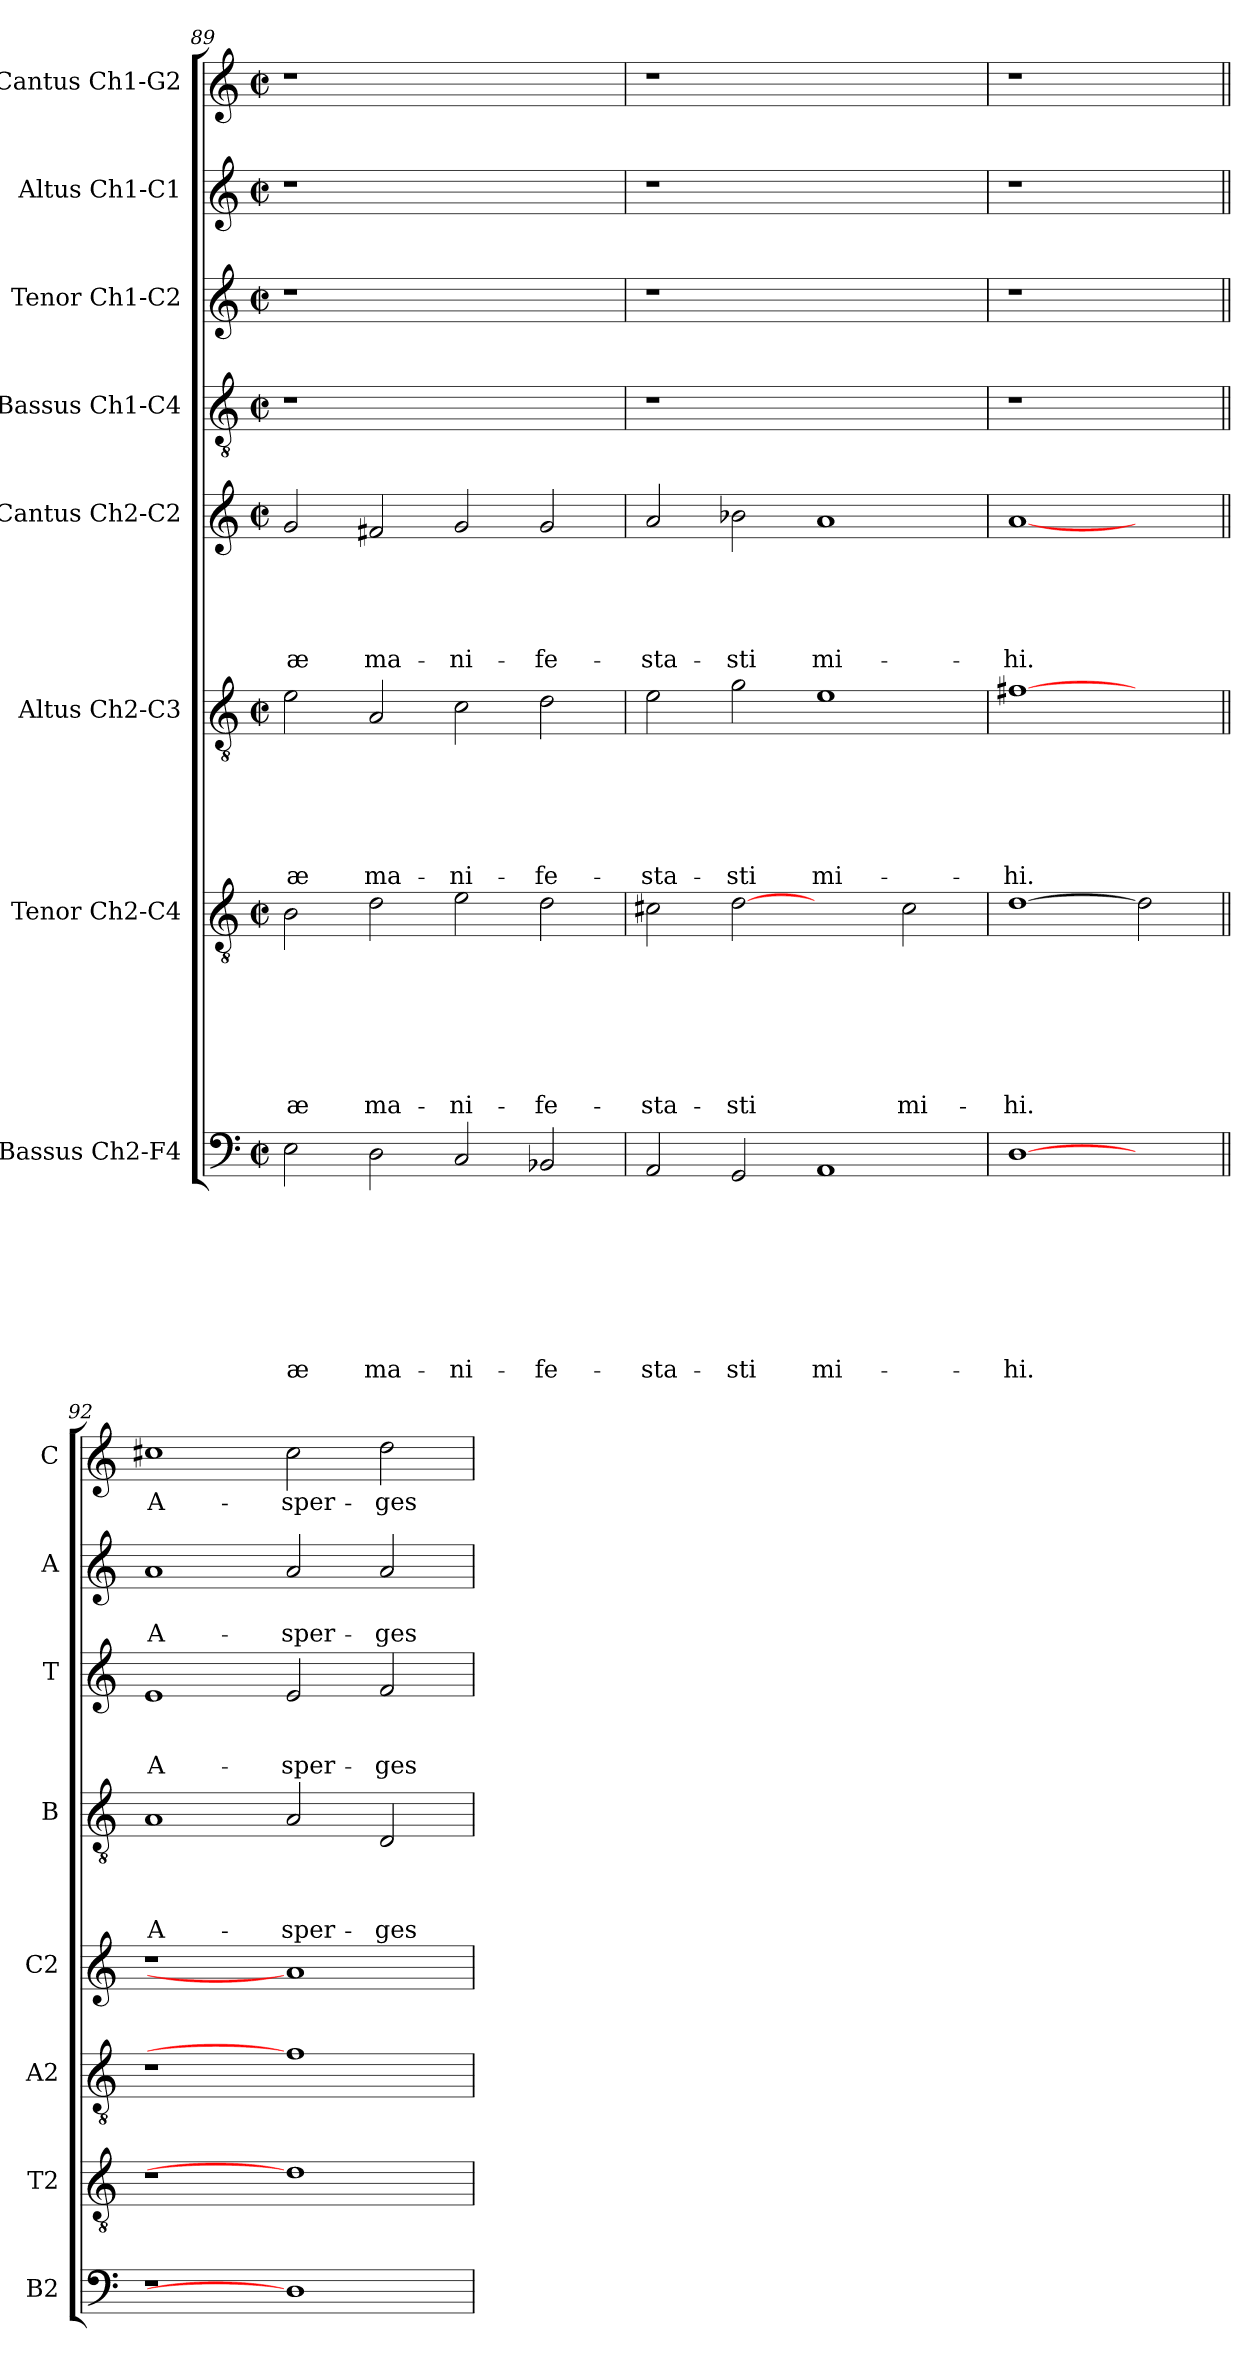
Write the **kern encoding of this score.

**kern	**text	**text	**text	**text	**text	**text	**text	**text	**kern	**text	**text	**text	**text	**text	**text	**text	**kern	**text	**text	**text	**text	**text	**text	**kern	**text	**text	**text	**text	**text	**kern	**text	**text	**text	**text	**kern	**text	**text	**text	**kern	**text	**text	**kern	**text
*part8	*part8	*part8	*part8	*part8	*part8	*part8	*part8	*part8	*part7	*part7	*part7	*part7	*part7	*part7	*part7	*part7	*part6	*part6	*part6	*part6	*part6	*part6	*part6	*part5	*part5	*part5	*part5	*part5	*part5	*part4	*part4	*part4	*part4	*part4	*part3	*part3	*part3	*part3	*part2	*part2	*part2	*part1	*part1
*staff8	*staff8	*staff8	*staff8	*staff8	*staff8	*staff8	*staff8	*staff8	*staff7	*staff7	*staff7	*staff7	*staff7	*staff7	*staff7	*staff7	*staff6	*staff6	*staff6	*staff6	*staff6	*staff6	*staff6	*staff5	*staff5	*staff5	*staff5	*staff5	*staff5	*staff4	*staff4	*staff4	*staff4	*staff4	*staff3	*staff3	*staff3	*staff3	*staff2	*staff2	*staff2	*staff1	*staff1
*I"Bassus Ch2-F4	*	*	*	*	*	*	*	*	*I"Tenor Ch2-C4	*	*	*	*	*	*	*	*I"Altus Ch2-C3	*	*	*	*	*	*	*I"Cantus Ch2-C2	*	*	*	*	*	*I"Bassus Ch1-C4	*	*	*	*	*I"Tenor Ch1-C2	*	*	*	*I"Altus Ch1-C1	*	*	*I"Cantus Ch1-G2	*
*I'B2	*	*	*	*	*	*	*	*	*I'T2	*	*	*	*	*	*	*	*I'A2	*	*	*	*	*	*	*I'C2	*	*	*	*	*	*I'B	*	*	*	*	*I'T	*	*	*	*I'A	*	*	*I'C	*
*clefF4	*	*	*	*	*	*	*	*	*clefGv2	*	*	*	*	*	*	*	*clefGv2	*	*	*	*	*	*	*clefG2	*	*	*	*	*	*clefGv2	*	*	*	*	*clefG2	*	*	*	*clefG2	*	*	*clefG2	*
*k[]	*	*	*	*	*	*	*	*	*k[]	*	*	*	*	*	*	*	*k[]	*	*	*	*	*	*	*k[]	*	*	*	*	*	*k[]	*	*	*	*	*k[]	*	*	*	*k[]	*	*	*k[]	*
*C:	*	*	*	*	*	*	*	*	*C:	*	*	*	*	*	*	*	*C:	*	*	*	*	*	*	*C:	*	*	*	*	*	*C:	*	*	*	*	*C:	*	*	*	*C:	*	*	*C:	*
*M2/2	*	*	*	*	*	*	*	*	*M2/2	*	*	*	*	*	*	*	*M2/2	*	*	*	*	*	*	*M2/2	*	*	*	*	*	*M2/2	*	*	*	*	*M2/2	*	*	*	*M2/2	*	*	*M2/2	*
*met(c|)	*	*	*	*	*	*	*	*	*met(c|)	*	*	*	*	*	*	*	*met(c|)	*	*	*	*	*	*	*met(c|)	*	*	*	*	*	*met(c|)	*	*	*	*	*met(c|)	*	*	*	*met(c|)	*	*	*met(c|)	*
=89	=89	=89	=89	=89	=89	=89	=89	=89	=89	=89	=89	=89	=89	=89	=89	=89	=89	=89	=89	=89	=89	=89	=89	=89	=89	=89	=89	=89	=89	=89	=89	=89	=89	=89	=89	=89	=89	=89	=89	=89	=89	=89	=89
!	!	!	!	!	!	!	!	!LO:LY:b	!	!	!	!	!	!	!	!LO:LY:b	!	!	!	!	!	!	!LO:LY:b	!	!	!	!	!	!LO:LY:b	!	!	!	!	!	!	!	!	!	!	!	!	!	!
2E\	.	.	.	.	.	.	.	-æ	2B\	.	.	.	.	.	.	-æ	2e\	.	.	.	.	.	-æ	2g/	.	.	.	.	-æ	1r	.	.	.	.	1r	.	.	.	1r	.	.	1r	.
!	!	!	!	!	!	!	!	!LO:LY:b	!	!	!	!	!	!	!	!LO:LY:b	!	!	!	!	!	!	!LO:LY:b	!	!	!	!	!	!LO:LY:b	!	!	!	!	!	!	!	!	!	!	!	!	!	!
2D\	.	.	.	.	.	.	.	ma-	2d\	.	.	.	.	.	.	ma-	2A/	.	.	.	.	.	ma-	2f#X/	.	.	.	.	ma-	.	.	.	.	.	.	.	.	.	.	.	.	.	.
!	!	!	!	!	!	!	!	!LO:LY:b	!	!	!	!	!	!	!	!LO:LY:b	!	!	!	!	!	!	!LO:LY:b	!	!	!	!	!	!LO:LY:b	!	!	!	!	!	!	!	!	!	!	!	!	!	!
2C/	.	.	.	.	.	.	.	-ni-	2e\	.	.	.	.	.	.	-ni-	2c\	.	.	.	.	.	-ni-	2g/	.	.	.	.	-ni-	1ryy	.	.	.	.	1ryy	.	.	.	1ryy	.	.	1ryy	.
!	!	!	!	!	!	!	!	!LO:LY:b	!	!	!	!	!	!	!	!LO:LY:b	!	!	!	!	!	!	!LO:LY:b	!	!	!	!	!	!LO:LY:b	!	!	!	!	!	!	!	!	!	!	!	!	!	!
2BB-X/	.	.	.	.	.	.	.	-fe-	2d\	.	.	.	.	.	.	-fe-	2d\	.	.	.	.	.	-fe-	2g/	.	.	.	.	-fe-	.	.	.	.	.	.	.	.	.	.	.	.	.	.
=90	=90	=90	=90	=90	=90	=90	=90	=90	=90	=90	=90	=90	=90	=90	=90	=90	=90	=90	=90	=90	=90	=90	=90	=90	=90	=90	=90	=90	=90	=90	=90	=90	=90	=90	=90	=90	=90	=90	=90	=90	=90	=90	=90
!	!	!	!	!	!	!	!	!LO:LY:b	!	!	!	!	!	!	!	!LO:LY:b	!	!	!	!	!	!	!LO:LY:b	!	!	!	!	!	!LO:LY:b	!	!	!	!	!	!	!	!	!	!	!	!	!	!
2AA/	.	.	.	.	.	.	.	-sta-	2c#X\	.	.	.	.	.	.	-sta-	2e\	.	.	.	.	.	-sta-	2a/	.	.	.	.	-sta-	1r	.	.	.	.	1r	.	.	.	1r	.	.	1r	.
!	!	!	!	!	!	!	!	!LO:LY:b	!	!	!	!	!	!	!	!LO:LY:b	!	!	!	!	!	!	!LO:LY:b	!	!	!	!	!	!LO:LY:b	!	!	!	!	!	!	!	!	!	!	!	!	!	!
2GG/	.	.	.	.	.	.	.	-sti	[2d	.	.	.	.	.	.	-sti	2g\	.	.	.	.	.	-sti	2b-X\	.	.	.	.	-sti	.	.	.	.	.	.	.	.	.	.	.	.	.	.
!	!	!	!	!	!	!	!	!LO:LY:b	!	!	!	!	!	!	!	!	!	!	!	!	!	!	!LO:LY:b	!	!	!	!	!	!LO:LY:b	!	!	!	!	!	!	!	!	!	!	!	!	!	!
1AA	.	.	.	.	.	.	.	mi-	2ryy	.	.	.	.	.	.	.	1e	.	.	.	.	.	mi-	1a	.	.	.	.	mi-	1ryy	.	.	.	.	1ryy	.	.	.	1ryy	.	.	1ryy	.
!	!	!	!	!	!	!	!	!	!	!	!	!	!	!	!	!LO:LY:b	!	!	!	!	!	!	!	!	!	!	!	!	!	!	!	!	!	!	!	!	!	!	!	!	!	!	!
.	.	.	.	.	.	.	.	.	2c#\	.	.	.	.	.	.	mi-	.	.	.	.	.	.	.	.	.	.	.	.	.	.	.	.	.	.	.	.	.	.	.	.	.	.	.
=91	=91	=91	=91	=91	=91	=91	=91	=91	=91	=91	=91	=91	=91	=91	=91	=91	=91	=91	=91	=91	=91	=91	=91	=91	=91	=91	=91	=91	=91	=91	=91	=91	=91	=91	=91	=91	=91	=91	=91	=91	=91	=91	=91
!	!	!	!	!	!	!	!	!LO:LY:b	!	!	!	!	!	!	!	!LO:LY:b	!	!	!	!	!	!	!LO:LY:b	!	!	!	!	!	!LO:LY:b	!	!	!	!	!	!	!	!	!	!	!	!	!	!
[1D	.	.	.	.	.	.	.	-hi.	[1d	.	.	.	.	.	.	-hi.	[1f#X	.	.	.	.	.	-hi.	[1a	.	.	.	.	-hi.	1r	.	.	.	.	1r	.	.	.	1r	.	.	1r	.
2ryy	.	.	.	.	.	.	.	.	2d]	.	.	.	.	.	.	.	2ryy	.	.	.	.	.	.	2ryy	.	.	.	.	.	2ryy	.	.	.	.	2ryy	.	.	.	2ryy	.	.	2ryy	.
!!LO:PB:g=z
=92||	=92||	=92||	=92||	=92||	=92||	=92||	=92||	=92||	=92||	=92||	=92||	=92||	=92||	=92||	=92||	=92||	=92||	=92||	=92||	=92||	=92||	=92||	=92||	=92||	=92||	=92||	=92||	=92||	=92||	=92||	=92||	=92||	=92||	=92||	=92||	=92||	=92||	=92||	=92||	=92||	=92||	=92||	=92||
!	!	!	!	!	!	!	!	!	!	!	!	!	!	!	!	!	!	!	!	!	!	!	!	!	!	!	!	!	!	!	!	!	!	!LO:LY:b	!	!	!	!LO:LY:b	!	!	!LO:LY:b	!	!LO:LY:b
1r	.	.	.	.	.	.	.	.	1r	.	.	.	.	.	.	.	1r	.	.	.	.	.	.	1r	.	.	.	.	.	1A	.	.	.	A-	1e	.	.	A-	1a	.	A-	1cc#X	A-
!	!	!	!	!	!	!	!	!	!	!	!	!	!	!	!	!	!	!	!	!	!	!	!	!	!	!	!	!	!	!	!	!	!	!LO:LY:b	!	!	!	!LO:LY:b	!	!	!LO:LY:b	!	!LO:LY:b
1D]	.	.	.	.	.	.	.	.	1d]	.	.	.	.	.	.	.	1f#]	.	.	.	.	.	.	1a]	.	.	.	.	.	2A/	.	.	.	-sper-	2e/	.	.	-sper-	2a/	.	-sper-	2cc#\	-sper-
!	!	!	!	!	!	!	!	!	!	!	!	!	!	!	!	!	!	!	!	!	!	!	!	!	!	!	!	!	!	!	!	!	!	!LO:LY:b	!	!	!	!LO:LY:b	!	!	!LO:LY:b	!	!LO:LY:b
.	.	.	.	.	.	.	.	.	.	.	.	.	.	.	.	.	.	.	.	.	.	.	.	.	.	.	.	.	.	2D/	.	.	.	-ges	2f/	.	.	-ges	2a/	.	-ges	2dd\	-ges
=	=	=	=	=	=	=	=	=	=	=	=	=	=	=	=	=	=	=	=	=	=	=	=	=	=	=	=	=	=	=	=	=	=	=	=	=	=	=	=	=	=	=	=
*-	*-	*-	*-	*-	*-	*-	*-	*-	*-	*-	*-	*-	*-	*-	*-	*-	*-	*-	*-	*-	*-	*-	*-	*-	*-	*-	*-	*-	*-	*-	*-	*-	*-	*-	*-	*-	*-	*-	*-	*-	*-	*-	*-
